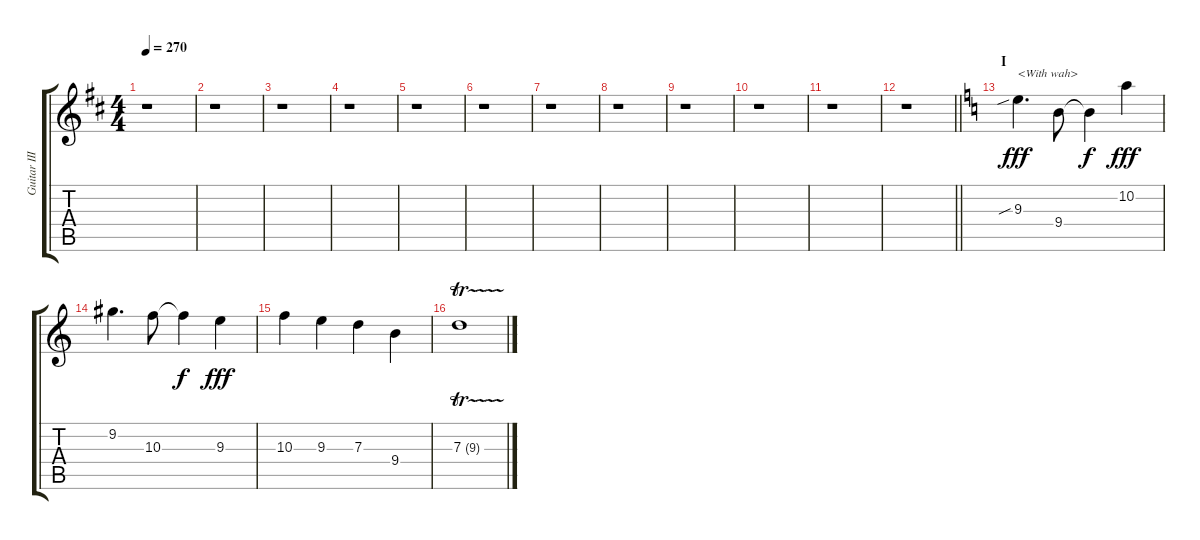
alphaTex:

\track ("Guitar III" "Guitar III") {instrument overdrivenguitar}
\staff {score tabs}
\tuning (E4 B3 G3 D3 A2 E2) {hide}
\ts (4 4)
\tempo 270
\clef g2
\ks d
r.1{dy fff} |
r.1 |
r.1 |
r.1 |
r.1 |
r.1 |
r.1 |
r.1 |
r.1 |
r.1 |
r.1 |
\barLineRight lightlight
r.1 |
\section ("" "I")
\ks c
9.3{sib}.4{d txt "<With wah>"} 9.4.8 9.4{t}.4{dy f} 10.2.4{dy fff} |
9.2.4{d} 10.3.8 10.3{t}.4{dy f} 9.3.4{dy fff} |
10.3.4 9.3.4 7.3.4 9.4.4 |
7.3{tr (9 16)}.1
